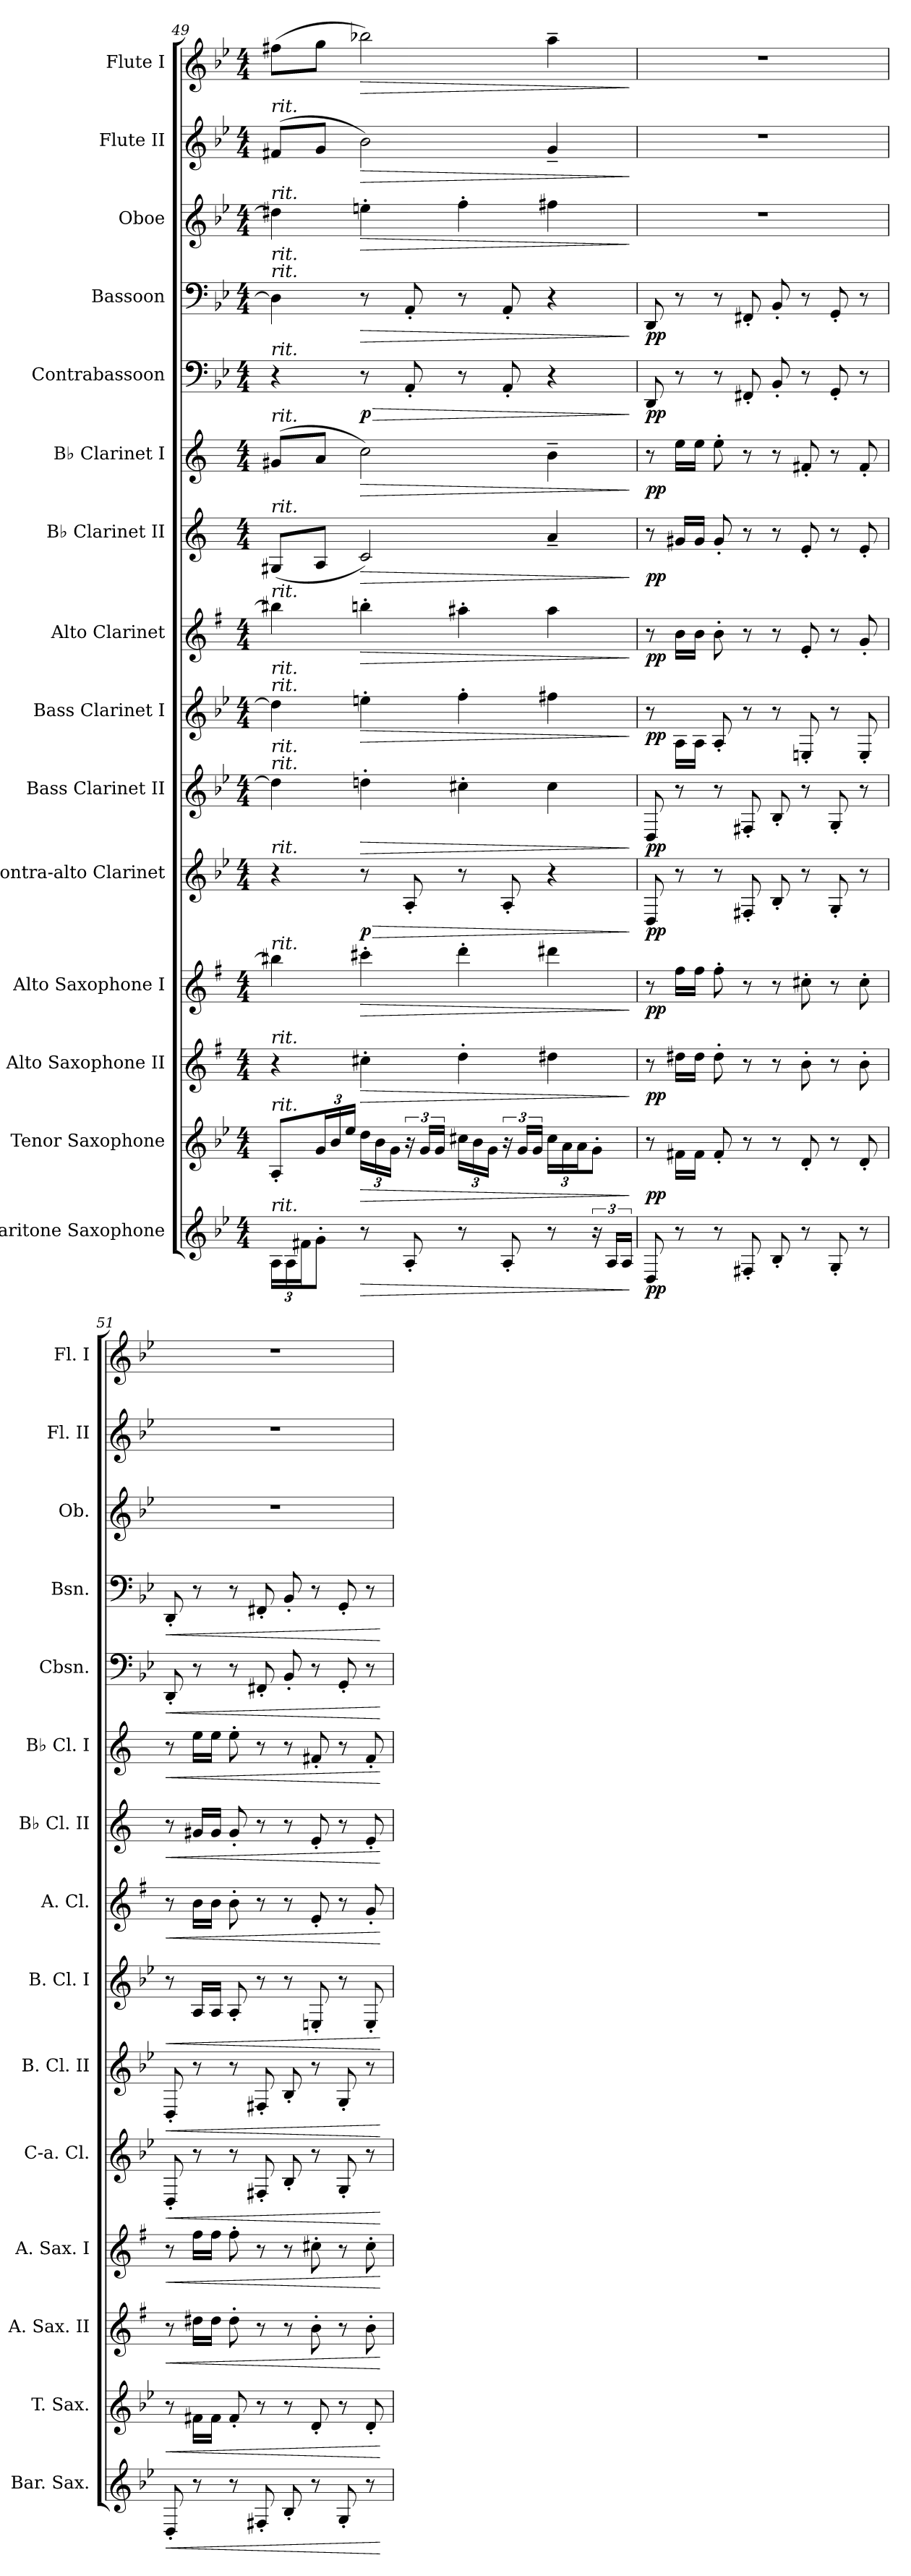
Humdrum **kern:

**kern	**dynam	**kern	**dynam	**kern	**dynam	**kern	**dynam	**kern	**dynam	**kern	**dynam	**kern	**dynam	**kern	**dynam	**kern	**dynam	**kern	**dynam	**kern	**dynam	**kern	**dynam	**kern	**dynam	**kern	**dynam	**kern	**dynam
*part15	*part15	*part14	*part14	*part13	*part13	*part12	*part12	*part11	*part11	*part10	*part10	*part9	*part9	*part8	*part8	*part7	*part7	*part6	*part6	*part5	*part5	*part4	*part4	*part3	*part3	*part2	*part2	*part1	*part1
*staff15	*staff15	*staff14	*staff14	*staff13	*staff13	*staff12	*staff12	*staff11	*staff11	*staff10	*staff10	*staff9	*staff9	*staff8	*staff8	*staff7	*staff7	*staff6	*staff6	*staff5	*staff5	*staff4	*staff4	*staff3	*staff3	*staff2	*staff2	*staff1	*staff1
*I"Baritone Saxophone	*	*I"Tenor Saxophone	*	*I"Alto Saxophone II	*	*I"Alto Saxophone I	*	*I"Contra-alto Clarinet	*	*I"Bass Clarinet II	*	*I"Bass Clarinet I	*	*I"Alto Clarinet	*	*I"B♭ Clarinet II	*	*I"B♭ Clarinet I	*	*I"Contrabassoon	*	*I"Bassoon	*	*I"Oboe	*	*I"Flute II	*	*I"Flute I	*
*I'Bar. Sax.	*	*I'T. Sax.	*	*I'A. Sax. II	*	*I'A. Sax. I	*	*I'C-a. Cl.	*	*I'B. Cl. II	*	*I'B. Cl. I	*	*I'A. Cl.	*	*I'B♭ Cl. II	*	*I'B♭ Cl. I	*	*I'Cbsn.	*	*I'Bsn.	*	*I'Ob.	*	*I'Fl. II	*	*I'Fl. I	*
*clefG2	*	*clefG2	*	*clefG2	*	*clefG2	*	*clefG2	*	*clefG2	*	*clefG2	*	*clefG2	*	*clefG2	*	*clefG2	*	*clefF4	*	*clefF4	*	*clefG2	*	*clefG2	*	*clefG2	*
*ITrd12c21	*	*ITrd8c14	*	*ITrd5c9	*	*ITrd5c9	*	*ITrd12c21	*	*ITrd8c14	*	*ITrd8c14	*	*ITrd5c9	*	*ITrd1c2	*	*ITrd1c2	*	*ITrd7c12	*	*	*	*	*	*	*	*	*
*k[b-e-]	*	*k[b-e-]	*	*k[b-e-]	*	*k[b-e-]	*	*k[b-e-]	*	*k[b-e-]	*	*k[b-e-]	*	*k[b-e-]	*	*k[b-e-]	*	*k[b-e-]	*	*k[b-e-]	*	*k[b-e-]	*	*k[b-e-]	*	*k[b-e-]	*	*k[b-e-]	*
*M4/4	*	*M4/4	*	*M4/4	*	*M4/4	*	*M4/4	*	*M4/4	*	*M4/4	*	*M4/4	*	*M4/4	*	*M4/4	*	*M4/4	*	*M4/4	*	*M4/4	*	*M4/4	*	*M4/4	*
*MM55	*	*MM55	*	*MM55	*	*MM55	*	*MM55	*	*MM55	*	*MM55	*	*MM55	*	*MM55	*	*MM55	*	*MM55	*	*MM55	*	*MM55	*	*MM55	*	*MM55	*
*Xbrackettup	*	*	*	*	*	*	*	*	*	*	*	*	*	*	*	*	*	*	*	*	*	*	*	*	*	*	*	*	*
=49	=49	=49	=49	=49	=49	=49	=49	=49	=49	=49	=49	=49	=49	=49	=49	=49	=49	=49	=49	=49	=49	=49	=49	=49	=49	=49	=49	=49	=49
!	!	!	!	!	!	!	!	!	!	!	!	!	!	!	!	!	!	!	!	!	!	!	!	!	!	!	!	!LO:TX:a:i:t=rit.	!
!	!	!	!	!	!	!	!	!	!	!	!	!	!	!	!	!	!	!	!	!	!	!	!	!	!	!LO:TX:a:i:t=rit.	!	!	!
!	!	!	!	!	!	!	!	!	!	!	!	!	!	!	!	!	!	!	!	!	!	!	!	!LO:TX:a:i:t=rit.	!	!	!	!	!
!	!	!	!	!	!	!	!	!	!	!	!	!	!	!	!	!	!	!	!	!	!	!LO:TX:a:i:t=rit.	!	!	!	!	!	!	!
!	!	!	!	!	!	!	!	!	!	!	!	!	!	!	!	!	!	!	!	!	!	!LO:TX:a:i:t=rit.	!	!	!	!	!	!	!
!	!	!	!	!	!	!	!	!	!	!	!	!	!	!	!	!	!	!	!	!LO:TX:a:i:t=rit.	!	!	!	!	!	!	!	!	!
!	!	!	!	!	!	!	!	!	!	!	!	!	!	!	!	!	!	!LO:TX:a:i:t=rit.	!	!	!	!	!	!	!	!	!	!	!
!	!	!	!	!	!	!	!	!	!	!	!	!	!	!	!	!LO:TX:a:i:t=rit.	!	!	!	!	!	!	!	!	!	!	!	!	!
!	!	!	!	!	!	!	!	!	!	!	!	!	!	!LO:TX:a:i:t=rit.	!	!	!	!	!	!	!	!	!	!	!	!	!	!	!
!	!	!	!	!	!	!	!	!	!	!	!	!LO:TX:a:i:t=rit.	!	!	!	!	!	!	!	!	!	!	!	!	!	!	!	!	!
!	!	!	!	!	!	!	!	!	!	!	!	!LO:TX:a:i:t=rit.	!	!	!	!	!	!	!	!	!	!	!	!	!	!	!	!	!
!	!	!	!	!	!	!	!	!	!	!LO:TX:a:i:t=rit.	!	!	!	!	!	!	!	!	!	!	!	!	!	!	!	!	!	!	!
!	!	!	!	!	!	!	!	!	!	!LO:TX:a:i:t=rit.	!	!	!	!	!	!	!	!	!	!	!	!	!	!	!	!	!	!	!
!	!	!	!	!	!	!	!	!LO:TX:a:i:t=rit.	!	!	!	!	!	!	!	!	!	!	!	!	!	!	!	!	!	!	!	!	!
!	!	!	!	!	!	!LO:TX:a:i:t=rit.	!	!	!	!	!	!	!	!	!	!	!	!	!	!	!	!	!	!	!	!	!	!	!
!	!	!	!	!LO:TX:a:i:t=rit.	!	!	!	!	!	!	!	!	!	!	!	!	!	!	!	!	!	!	!	!	!	!	!	!	!
!	!	!LO:TX:a:i:t=rit.	!	!	!	!	!	!	!	!	!	!	!	!	!	!	!	!	!	!	!	!	!	!	!	!	!	!	!
!LO:TX:a:i:t=rit.	!	!	!	!	!	!	!	!	!	!	!	!	!	!	!	!	!	!	!	!	!	!	!	!	!	!	!	!	!
*	*	*	*	*	*	*	*	*	*	*	*	*	*	*	*	*	*	*	*	*	*	*	*	*	*	*	*	*^	*
24AA\LL	.	8AA'/L	.	4r	.	4dd#X\]	.	4r	.	4d#\]	.	4d#\]	.	4dd#X\]	.	(<8F#X/L	.	(>8f#X/L	.	4r	.	4D#\]	.	4dd#X\]	.	(>8f#X/L	.	(>8ff#X\L	2ryy	.
24AA\	.	.	.	.	.	.	.	.	.	.	.	.	.	.	.	.	.	.	.	.	.	.	.	.	.	.	.	.	.	.
24F#X\J	.	.	.	.	.	.	.	.	.	.	.	.	.	.	.	.	.	.	.	.	.	.	.	.	.	.	.	.	.	.
*	*	*Xbrackettup	*	*	*	*	*	*	*	*	*	*	*	*	*	*	*	*	*	*	*	*	*	*	*	*	*	*	*	*
8G'\J	.	24G/L	.	.	.	.	.	.	.	.	.	.	.	.	.	8G/J	.	8g/J	.	.	.	.	.	.	.	8g/J	.	8gg\J	.	.
.	.	24B-/	.	.	.	.	.	.	.	.	.	.	.	.	.	.	.	.	.	.	.	.	.	.	.	.	.	.	.	.
.	.	24e-/JJ	.	.	.	.	.	.	.	.	.	.	.	.	.	.	.	.	.	.	.	.	.	.	.	.	.	.	.	.
!	!LO:HP:b	!	!LO:HP:b	!	!LO:HP:b	!	!LO:HP:b	!	!LO:HP:b	!	!LO:HP:b	!	!LO:HP:b	!	!LO:HP:b	!	!LO:HP:b	!	!LO:HP:b	!	!LO:HP:b	!	!LO:HP:b	!	!LO:HP:b	!	!LO:HP:b	!	!	!LO:HP:b
!	!	!	!	!	!	!	!	!	!LO:DY:n=1:b	!	!	!	!	!	!	!	!	!	!	!	!LO:DY:n=1:b	!	!	!	!	!	!	!	!	!
8r	>	24d\LL	>	4en'\	>	4een'\	>	8r	> p	4dn'\	>	4en'\	>	4ddn'\	>	2B-/)	>	2b-\)	>	8r	> p	8r	>	4een'\	>	2b-\)	>	2bb-X\)	.	>
.	.	24B-\	.	.	.	.	.	.	.	.	.	.	.	.	.	.	.	.	.	.	.	.	.	.	.	.	.	.	.	.
.	.	24G\JJ	.	.	.	.	.	.	.	.	.	.	.	.	.	.	.	.	.	.	.	.	.	.	.	.	.	.	.	.
*	*	*brackettup	*	*	*	*	*	*	*	*	*	*	*	*	*	*	*	*	*	*	*	*	*	*	*	*	*	*	*	*
8AA'/	.	24r	.	.	.	.	.	8AA'/	.	.	.	.	.	.	.	.	.	.	.	8AAA'/	.	8AA'/	.	.	.	.	.	.	.	.
.	.	24G/LL	.	.	.	.	.	.	.	.	.	.	.	.	.	.	.	.	.	.	.	.	.	.	.	.	.	.	.	.
.	.	24G/JJ	.	.	.	.	.	.	.	.	.	.	.	.	.	.	.	.	.	.	.	.	.	.	.	.	.	.	.	.
*	*	*Xbrackettup	*	*	*	*	*	*	*	*	*	*	*	*	*	*	*	*	*	*	*	*	*	*	*	*	*	*	*	*
*	*	*	*	*	*	*	*	*	*	*	*	*	*	*	*	*	*	*	*	*	*	*	*	*	*	*	*	*MM50	*	*
8r	.	24c#X\LL	.	4f'\	.	4ff'\	.	8r	.	4c#X'\	.	4f'\	.	4cc#X'\	.	.	.	.	.	8r	.	8r	.	4ff'\	.	.	.	.	2ryy	.
.	.	24B-\	.	.	.	.	.	.	.	.	.	.	.	.	.	.	.	.	.	.	.	.	.	.	.	.	.	.	.	.
.	.	24G\JJ	.	.	.	.	.	.	.	.	.	.	.	.	.	.	.	.	.	.	.	.	.	.	.	.	.	.	.	.
*	*	*brackettup	*	*	*	*	*	*	*	*	*	*	*	*	*	*	*	*	*	*	*	*	*	*	*	*	*	*	*	*
8AA'/	.	24r	.	.	.	.	.	8AA'/	.	.	.	.	.	.	.	.	.	.	.	8AAA'/	.	8AA'/	.	.	.	.	.	.	.	.
.	.	24G/LL	.	.	.	.	.	.	.	.	.	.	.	.	.	.	.	.	.	.	.	.	.	.	.	.	.	.	.	.
.	.	24G/JJ	.	.	.	.	.	.	.	.	.	.	.	.	.	.	.	.	.	.	.	.	.	.	.	.	.	.	.	.
*	*	*Xbrackettup	*	*	*	*	*	*	*	*	*	*	*	*	*	*	*	*	*	*	*	*	*	*	*	*	*	*	*	*
*	*	*	*	*	*	*	*	*	*	*	*	*	*	*	*	*	*	*	*	*	*	*	*	*	*	*	*	*MM45	*	*
8r	.	24c#\LL	.	4f#X\	.	4ff#X\	.	4r	.	4c#\	.	4f#X\	.	4cc#\	.	4g~/	.	4a~\	.	4r	.	4r	.	4ff#X\	.	4g~/	.	4aa~\	.	.
.	.	24A\	.	.	.	.	.	.	.	.	.	.	.	.	.	.	.	.	.	.	.	.	.	.	.	.	.	.	.	.
.	.	24A\J	.	.	.	.	.	.	.	.	.	.	.	.	.	.	.	.	.	.	.	.	.	.	.	.	.	.	.	.
*brackettup	*	*	*	*	*	*	*	*	*	*	*	*	*	*	*	*	*	*	*	*	*	*	*	*	*	*	*	*	*	*
24r	.	8G'\J	.	.	.	.	.	.	.	.	.	.	.	.	.	.	.	.	.	.	.	.	.	.	.	.	.	.	.	.
24AA/LL	.	.	.	.	.	.	.	.	.	.	.	.	.	.	.	.	.	.	.	.	.	.	.	.	.	.	.	.	.	.
24AA/JJ	.	.	.	.	.	.	.	.	.	.	.	.	.	.	.	.	.	.	.	.	.	.	.	.	.	.	.	.	.	.
.	]	.	]	.	]	.	]	.	]	.	]	.	]	.	]	.	]	.	]	.	]	.	]	.	]	.	]	.	.	]
*	*	*	*	*	*	*	*	*	*	*	*	*	*	*	*	*	*	*	*	*	*	*	*	*	*	*	*	*v	*v	*
!!LO:PB:g=z
=50	=50	=50	=50	=50	=50	=50	=50	=50	=50	=50	=50	=50	=50	=50	=50	=50	=50	=50	=50	=50	=50	=50	=50	=50	=50	=50	=50	=50	=50
!!LO:REH:place=s1:a:B:fs=14:t=50
*	*	*	*	*	*	*	*	*	*	*	*	*	*	*	*	*	*	*	*	*	*	*	*	*	*	*	*	*MM40	*
*	*	*	*	*	*	*	*	*	*	*	*	*	*	*	*	*	*	*	*	*	*	*	*	*	*	*	*	*^	*
!	!LO:DY:b	!	!LO:DY:b	!	!LO:DY:b	!	!LO:DY:b	!	!LO:DY:b	!	!LO:DY:b	!	!LO:DY:b	!	!LO:DY:b	!	!LO:DY:b	!	!LO:DY:b	!	!LO:DY:b	!	!LO:DY:b	!	!	!	!	!	!	!
*	*	*	*	*	*	*	*	*	*	*	*	*	*	*	*	*	*	*	*	*	*	*	*	*	*	*	*	*v	*v	*
8DD/	pp	8r	pp	8r	pp	8r	pp	8DD/	pp	8DD/	pp	8r	pp	8r	pp	8r	pp	8r	pp	8DDD/	pp	8DD/	pp	1r	.	1r	.	1r	.
8r	.	16F#X\LL	.	16f#X\LL	.	16a\LL	.	8r	.	8r	.	16AA\LL	.	16d\LL	.	16f#X/LL	.	16dd\LL	.	8r	.	8r	.	.	.	.	.	.	.
.	.	16F#\JJ	.	16f#\JJ	.	16a\JJ	.	.	.	.	.	16AA\JJ	.	16d\JJ	.	16f#/JJ	.	16dd\JJ	.	.	.	.	.	.	.	.	.	.	.
8r	.	8F#'/	.	8f#'\	.	8a'\	.	8r	.	8r	.	8AA'/	.	8d'\	.	8f#'/	.	8dd'\	.	8r	.	8r	.	.	.	.	.	.	.
8FF#X'/	.	8r	.	8r	.	8r	.	8FF#X'/	.	8FF#X'/	.	8r	.	8r	.	8r	.	8r	.	8FFF#X'/	.	8FF#X'/	.	.	.	.	.	.	.
8BB-'/	.	8r	.	8r	.	8r	.	8BB-'/	.	8BB-'/	.	8r	.	8r	.	8r	.	8r	.	8BBB-'/	.	8BB-'/	.	.	.	.	.	.	.
8r	.	8D'/	.	8d'\	.	8en'\	.	8r	.	8r	.	8EEn'/	.	8G'/	.	8d'/	.	8en'/	.	8r	.	8r	.	.	.	.	.	.	.
8GG'/	.	8r	.	8r	.	8r	.	8GG'/	.	8GG'/	.	8r	.	8r	.	8r	.	8r	.	8GGG'/	.	8GG'/	.	.	.	.	.	.	.
8r	.	8D'/	.	8d'\	.	8e'\	.	8r	.	8r	.	8EE'/	.	8B-'/	.	8d'/	.	8e'/	.	8r	.	8r	.	.	.	.	.	.	.
=51	=51	=51	=51	=51	=51	=51	=51	=51	=51	=51	=51	=51	=51	=51	=51	=51	=51	=51	=51	=51	=51	=51	=51	=51	=51	=51	=51	=51	=51
*	*	*	*	*	*	*	*	*	*	*	*	*	*	*	*	*	*	*	*	*	*	*	*	*	*	*	*	*MM45	*
!	!LO:HP:b	!	!LO:HP:b	!	!LO:HP:b	!	!LO:HP:b	!	!LO:HP:b	!	!LO:HP:b	!	!LO:HP:b	!	!LO:HP:b	!	!LO:HP:b	!	!LO:HP:b	!	!LO:HP:b	!	!LO:HP:b	!	!	!	!	!	!
8DD'/	<	8r	<	8r	<	8r	<	8DD'/	<	8DD'/	<	8r	<	8r	<	8r	<	8r	<	8DDD'/	<	8DD'/	<	1r	.	1r	.	1r	.
8r	.	16F#X\LL	.	16f#X\LL	.	16a\LL	.	8r	.	8r	.	16AA/LL	.	16d\LL	.	16f#X/LL	.	16dd\LL	.	8r	.	8r	.	.	.	.	.	.	.
.	.	16F#\JJ	.	16f#\JJ	.	16a\JJ	.	.	.	.	.	16AA/JJ	.	16d\JJ	.	16f#/JJ	.	16dd\JJ	.	.	.	.	.	.	.	.	.	.	.
8r	.	8F#'/	.	8f#'\	.	8a'\	.	8r	.	8r	.	8AA'/	.	8d'\	.	8f#'/	.	8dd'\	.	8r	.	8r	.	.	.	.	.	.	.
8FF#X'/	.	8r	.	8r	.	8r	.	8FF#X'/	.	8FF#X'/	.	8r	.	8r	.	8r	.	8r	.	8FFF#X'/	.	8FF#X'/	.	.	.	.	.	.	.
8BB-'/	.	8r	.	8r	.	8r	.	8BB-'/	.	8BB-'/	.	8r	.	8r	.	8r	.	8r	.	8BBB-'/	.	8BB-'/	.	.	.	.	.	.	.
8r	.	8D'/	.	8d'\	.	8en'\	.	8r	.	8r	.	8EEn'/	.	8G'/	.	8d'/	.	8en'/	.	8r	.	8r	.	.	.	.	.	.	.
8GG'/	.	8r	.	8r	.	8r	.	8GG'/	.	8GG'/	.	8r	.	8r	.	8r	.	8r	.	8GGG'/	.	8GG'/	.	.	.	.	.	.	.
8r	.	8D'/	.	8d'\	.	8e'\	.	8r	.	8r	.	8EE'/	.	8B-'/	.	8d'/	.	8e'/	.	8r	.	8r	.	.	.	.	.	.	.
.	[	.	[	.	[	.	[	.	[	.	[	.	[	.	[	.	[	.	[	.	[	.	[	.	.	.	.	.	.
=	=	=	=	=	=	=	=	=	=	=	=	=	=	=	=	=	=	=	=	=	=	=	=	=	=	=	=	=	=
*-	*-	*-	*-	*-	*-	*-	*-	*-	*-	*-	*-	*-	*-	*-	*-	*-	*-	*-	*-	*-	*-	*-	*-	*-	*-	*-	*-	*-	*-
